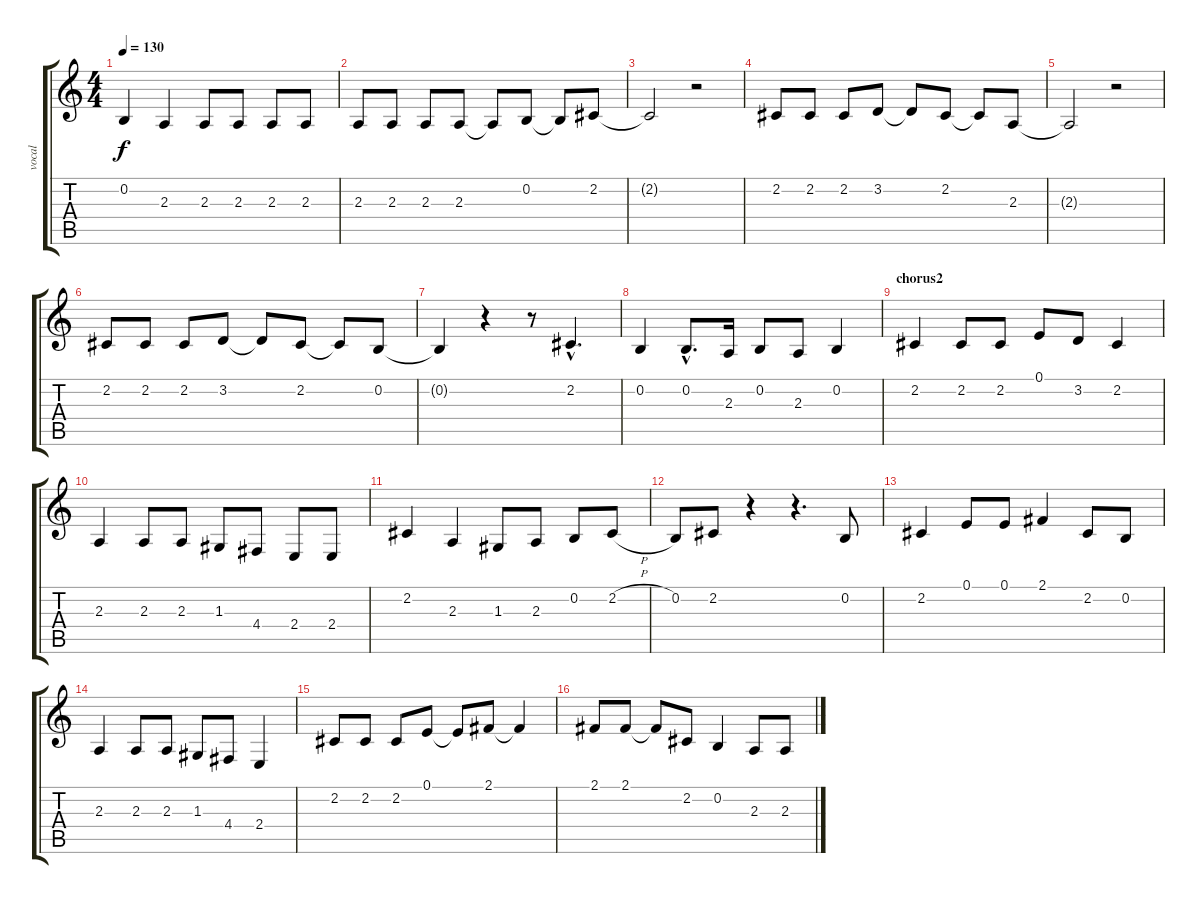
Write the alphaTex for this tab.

\track ("vocal" "vocal") {instrument lead6voice}
\staff {score tabs}
\tuning (E4 B3 G3 D3 A2 E2) {hide}
\ts (4 4)
\tempo 130
\clef g2
\ks c
0.2.4{dy f} 2.3.4 2.3.8 2.3.8 2.3.8 2.3.8 |
2.3.8 2.3.8 2.3.8 2.3.8 2.3{t}.8 0.2.8 0.2{t}.8 2.2.8 |
2.2{t}.2 r.2 |
2.2.8 2.2.8 2.2.8 3.2.8 3.2{t}.8 2.2.8 2.2{t}.8 2.3.8 |
2.3{t}.2 r.2 |
2.2.8 2.2.8 2.2.8 3.2.8 3.2{t}.8 2.2.8 2.2{t}.8 0.2.8 |
0.2{t}.4 r.4 r.8 2.2{hac}.4{d} |
0.2.4 0.2{hac}.8{d} 2.3.16 0.2.8 2.3.8 0.2.4 |
\section ("" "chorus2")
2.2.4 2.2.8 2.2.8 0.1.8 3.2.8 2.2.4 |
2.3.4 2.3.8 2.3.8 1.3.8 4.4.8 2.4.8 2.4.8 |
2.2.4 2.3.4 1.3.8 2.3.8 0.2.8 2.2{h}.8 |
0.2.8 2.2.8 r.4 r.4{d} 0.2.8 |
2.2.4 0.1.8 0.1.8 2.1.4 2.2.8 0.2.8 |
2.3.4 2.3.8 2.3.8 1.3.8 4.4.8 2.4.4 |
2.2.8 2.2.8 2.2.8 0.1.8 0.1{t}.8 2.1.8 2.1{t}.4 |
2.1.8 2.1.8 2.1{t}.8 2.2.8 0.2.4 2.3.8 2.3.8
